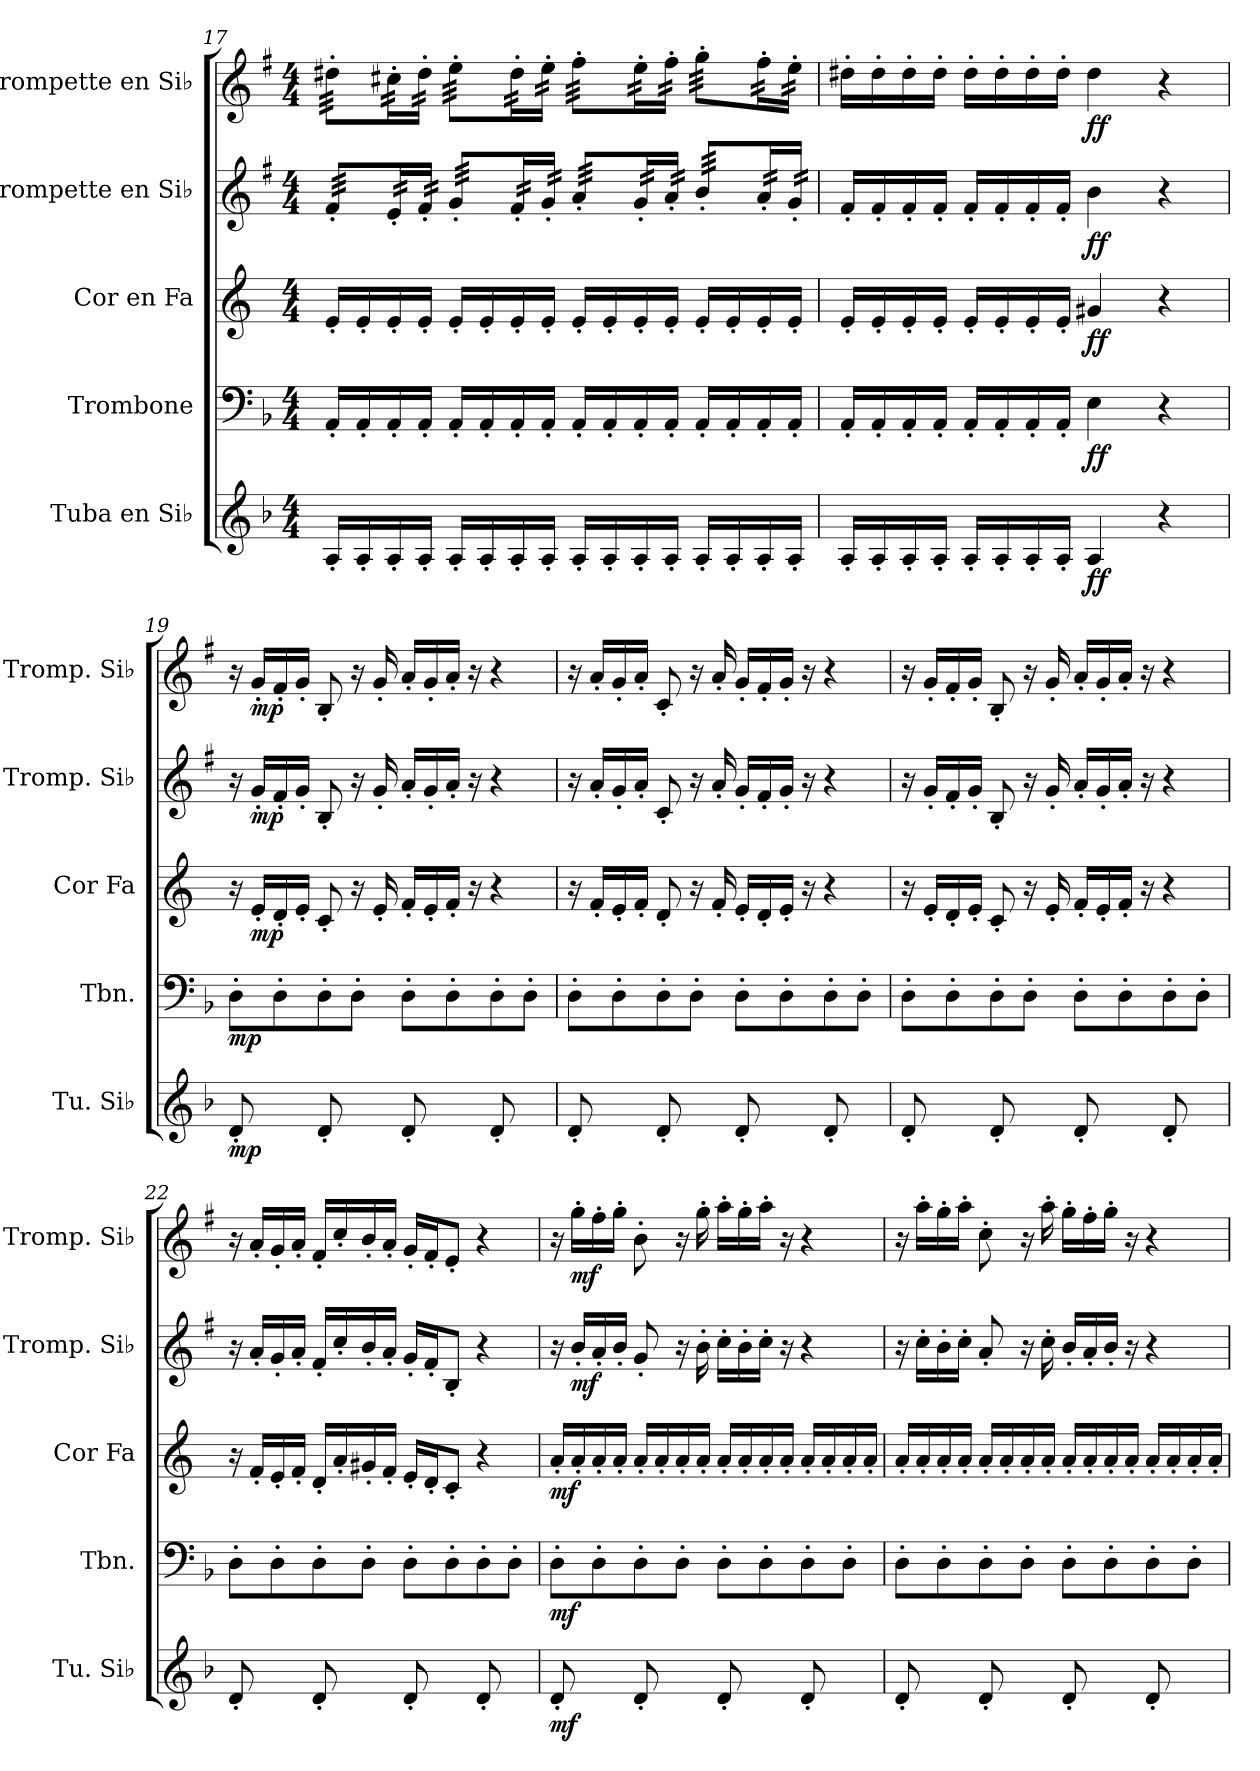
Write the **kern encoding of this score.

**kern	**dynam	**kern	**dynam	**kern	**dynam	**kern	**dynam	**kern	**dynam
*part5	*part5	*part4	*part4	*part3	*part3	*part2	*part2	*part1	*part1
*staff5	*staff5	*staff4	*staff4	*staff3	*staff3	*staff2	*staff2	*staff1	*staff1
*I"Tuba en Si♭	*	*I"Trombone	*	*I"Cor en Fa	*	*I"Trompette en Si♭	*	*I"Trompette en Si♭	*
*I'Tu. Si♭	*	*I'Tbn.	*	*I'Cor Fa	*	*I'Tromp. Si♭	*	*I'Tromp. Si♭	*
!!LO:LB:g=z
*clefG2	*	*clefF4	*	*clefG2	*	*clefG2	*	*clefG2	*
*ITrd15c26	*	*	*	*ITrd4c7	*	*ITrd1c2	*	*ITrd1c2	*
*k[b-]	*	*k[b-]	*	*k[b-]	*	*k[b-]	*	*k[b-]	*
*M4/4	*	*M4/4	*	*M4/4	*	*M4/4	*	*M4/4	*
=17	=17	=17	=17	=17	=17	=17	=17	=17	=17
*	*	*	*	*	*	*tremolo	*	*	*
*	*	*	*	*	*	*	*	*tremolo	*
16AAA'/LL	.	16AA'/LL	.	16A'/LL	.	64e'/LLLL	.	64cc#X'\LLLL	.
.	.	.	.	.	.	64e'/	.	64cc#X'\	.
.	.	.	.	.	.	64e'/	.	64cc#X'\	.
.	.	.	.	.	.	64e'/	.	64cc#X'\	.
16AAA'/	.	16AA'/	.	16A'/	.	64e'/	.	64cc#'\	.
.	.	.	.	.	.	64e'/	.	64cc#'\	.
.	.	.	.	.	.	64e'/	.	64cc#'\	.
.	.	.	.	.	.	64e'/	.	64cc#'\	.
16AAA'/	.	16AA'/	.	16A'/	.	64d'/	.	64bn'\	.
.	.	.	.	.	.	64d'/	.	64bn'\	.
.	.	.	.	.	.	64d'/	.	64bn'\	.
.	.	.	.	.	.	64d'/	.	64bn'\	.
16AAA'/JJ	.	16AA'/JJ	.	16A'/JJ	.	64e'/	.	64cc#'\	.
.	.	.	.	.	.	64e'/	.	64cc#'\	.
.	.	.	.	.	.	64e'/	.	64cc#'\	.
.	.	.	.	.	.	64e'/JJJJ	.	64cc#'\JJJJ	.
16AAA'/LL	.	16AA'/LL	.	16A'/LL	.	64f'/LLLL	.	64dd'\LLLL	.
.	.	.	.	.	.	64f'/	.	64dd'\	.
.	.	.	.	.	.	64f'/	.	64dd'\	.
.	.	.	.	.	.	64f'/	.	64dd'\	.
16AAA'/	.	16AA'/	.	16A'/	.	64f'/	.	64dd'\	.
.	.	.	.	.	.	64f'/	.	64dd'\	.
.	.	.	.	.	.	64f'/	.	64dd'\	.
.	.	.	.	.	.	64f'/	.	64dd'\	.
16AAA'/	.	16AA'/	.	16A'/	.	64e'/	.	64cc#'\	.
.	.	.	.	.	.	64e'/	.	64cc#'\	.
.	.	.	.	.	.	64e'/	.	64cc#'\	.
.	.	.	.	.	.	64e'/	.	64cc#'\	.
16AAA'/JJ	.	16AA'/JJ	.	16A'/JJ	.	64f'/	.	64dd'\	.
.	.	.	.	.	.	64f'/	.	64dd'\	.
.	.	.	.	.	.	64f'/	.	64dd'\	.
.	.	.	.	.	.	64f'/JJJJ	.	64dd'\JJJJ	.
16AAA'/LL	.	16AA'/LL	.	16A'/LL	.	64g'/LLLL	.	64ee'\LLLL	.
.	.	.	.	.	.	64g'/	.	64ee'\	.
.	.	.	.	.	.	64g'/	.	64ee'\	.
.	.	.	.	.	.	64g'/	.	64ee'\	.
16AAA'/	.	16AA'/	.	16A'/	.	64g'/	.	64ee'\	.
.	.	.	.	.	.	64g'/	.	64ee'\	.
.	.	.	.	.	.	64g'/	.	64ee'\	.
.	.	.	.	.	.	64g'/	.	64ee'\	.
16AAA'/	.	16AA'/	.	16A'/	.	64f'/	.	64dd'\	.
.	.	.	.	.	.	64f'/	.	64dd'\	.
.	.	.	.	.	.	64f'/	.	64dd'\	.
.	.	.	.	.	.	64f'/	.	64dd'\	.
16AAA'/JJ	.	16AA'/JJ	.	16A'/JJ	.	64g'/	.	64ee'\	.
.	.	.	.	.	.	64g'/	.	64ee'\	.
.	.	.	.	.	.	64g'/	.	64ee'\	.
.	.	.	.	.	.	64g'/JJJJ	.	64ee'\JJJJ	.
16AAA'/LL	.	16AA'/LL	.	16A'/LL	.	64a'/LLLL	.	64ff'\LLLL	.
.	.	.	.	.	.	64a'/	.	64ff'\	.
.	.	.	.	.	.	64a'/	.	64ff'\	.
.	.	.	.	.	.	64a'/	.	64ff'\	.
16AAA'/	.	16AA'/	.	16A'/	.	64a'/	.	64ff'\	.
.	.	.	.	.	.	64a'/	.	64ff'\	.
.	.	.	.	.	.	64a'/	.	64ff'\	.
.	.	.	.	.	.	64a'/	.	64ff'\	.
16AAA'/	.	16AA'/	.	16A'/	.	64g'/	.	64ee'\	.
.	.	.	.	.	.	64g'/	.	64ee'\	.
.	.	.	.	.	.	64g'/	.	64ee'\	.
.	.	.	.	.	.	64g'/	.	64ee'\	.
16AAA'/JJ	.	16AA'/JJ	.	16A'/JJ	.	64f'/	.	64dd'\	.
.	.	.	.	.	.	64f'/	.	64dd'\	.
.	.	.	.	.	.	64f'/	.	64dd'\	.
.	.	.	.	.	.	64f'/JJJJ	.	64dd'\JJJJ	.
*	*	*	*	*	*	*	*	*Xtremolo	*
*	*	*	*	*	*	*Xtremolo	*	*	*
=18	=18	=18	=18	=18	=18	=18	=18	=18	=18
16AAA'/LL	.	16AA'/LL	.	16A'/LL	.	16e'/LL	.	16cc#X'\LL	.
16AAA'/	.	16AA'/	.	16A'/	.	16e'/	.	16cc#'\	.
16AAA'/	.	16AA'/	.	16A'/	.	16e'/	.	16cc#'\	.
16AAA'/JJ	.	16AA'/JJ	.	16A'/JJ	.	16e'/JJ	.	16cc#'\JJ	.
16AAA'/LL	.	16AA'/LL	.	16A'/LL	.	16e'/LL	.	16cc#'\LL	.
16AAA'/	.	16AA'/	.	16A'/	.	16e'/	.	16cc#'\	.
16AAA'/	.	16AA'/	.	16A'/	.	16e'/	.	16cc#'\	.
16AAA'/JJ	.	16AA'/JJ	.	16A'/JJ	.	16e'/JJ	.	16cc#'\JJ	.
!	!LO:DY:b	!	!LO:DY:b	!	!LO:DY:b	!	!LO:DY:b	!	!LO:DY:b
4AAA/	ff	4E\	ff	4c#X/	ff	4a\	ff	4cc#\	ff
4r	.	4r	.	4r	.	4r	.	4r	.
!!LO:PB:g=z
=19	=19	=19	=19	=19	=19	=19	=19	=19	=19
!	!LO:DY:b	!	!LO:DY:b	!	!	!	!	!	!
8DD'/	mp	8D'\L	mp	16r	.	16r	.	16r	.
!	!	!	!	!	!LO:DY:b	!	!LO:DY:b	!	!LO:DY:b
.	.	.	.	16A'/LL	mp	16f'/LL	mp	16f'/LL	mp
8ryy	.	8D'\	.	16G'/	.	16e'/	.	16e'/	.
.	.	.	.	16A'/JJ	.	16f'/JJ	.	16f'/JJ	.
8DD'/	.	8D'\	.	8F'/	.	8A'/	.	8A'/	.
8ryy	.	8D'\J	.	16r	.	16r	.	16r	.
.	.	.	.	16A'/	.	16f'/	.	16f'/	.
8DD'/	.	8D'\L	.	16B-'/LL	.	16g'/LL	.	16g'/LL	.
.	.	.	.	16A'/	.	16f'/	.	16f'/	.
8ryy	.	8D'\	.	16B-'/JJ	.	16g'/JJ	.	16g'/JJ	.
.	.	.	.	16r	.	16r	.	16r	.
8DD'/	.	8D'\	.	4r	.	4r	.	4r	.
8ryy	.	8D'\J	.	.	.	.	.	.	.
=20	=20	=20	=20	=20	=20	=20	=20	=20	=20
8DD'/	.	8D'\L	.	16r	.	16r	.	16r	.
.	.	.	.	16B-'/LL	.	16g'/LL	.	16g'/LL	.
8ryy	.	8D'\	.	16A'/	.	16f'/	.	16f'/	.
.	.	.	.	16B-'/JJ	.	16g'/JJ	.	16g'/JJ	.
8DD'/	.	8D'\	.	8G'/	.	8B-'/	.	8B-'/	.
8ryy	.	8D'\J	.	16r	.	16r	.	16r	.
.	.	.	.	16B-'/	.	16g'/	.	16g'/	.
8DD'/	.	8D'\L	.	16A'/LL	.	16f'/LL	.	16f'/LL	.
.	.	.	.	16G'/	.	16e'/	.	16e'/	.
8ryy	.	8D'\	.	16A'/JJ	.	16f'/JJ	.	16f'/JJ	.
.	.	.	.	16r	.	16r	.	16r	.
8DD'/	.	8D'\	.	4r	.	4r	.	4r	.
8ryy	.	8D'\J	.	.	.	.	.	.	.
=21	=21	=21	=21	=21	=21	=21	=21	=21	=21
8DD'/	.	8D'\L	.	16r	.	16r	.	16r	.
.	.	.	.	16A'/LL	.	16f'/LL	.	16f'/LL	.
8ryy	.	8D'\	.	16G'/	.	16e'/	.	16e'/	.
.	.	.	.	16A'/JJ	.	16f'/JJ	.	16f'/JJ	.
8DD'/	.	8D'\	.	8F'/	.	8A'/	.	8A'/	.
8ryy	.	8D'\J	.	16r	.	16r	.	16r	.
.	.	.	.	16A'/	.	16f'/	.	16f'/	.
8DD'/	.	8D'\L	.	16B-'/LL	.	16g'/LL	.	16g'/LL	.
.	.	.	.	16A'/	.	16f'/	.	16f'/	.
8ryy	.	8D'\	.	16B-'/JJ	.	16g'/JJ	.	16g'/JJ	.
.	.	.	.	16r	.	16r	.	16r	.
8DD'/	.	8D'\	.	4r	.	4r	.	4r	.
8ryy	.	8D'\J	.	.	.	.	.	.	.
!!LO:LB:g=z
=22	=22	=22	=22	=22	=22	=22	=22	=22	=22
8DD'/	.	8D'\L	.	16r	.	16r	.	16r	.
.	.	.	.	16B-'/LL	.	16g'/LL	.	16g'/LL	.
8ryy	.	8D'\	.	16A'/	.	16f'/	.	16f'/	.
.	.	.	.	16B-'/JJ	.	16g'/JJ	.	16g'/JJ	.
8DD'/	.	8D'\	.	16G'/LL	.	16e'/LL	.	16e'/LL	.
.	.	.	.	16d'/	.	16b-'/	.	16b-'/	.
8ryy	.	8D'\J	.	16c#X'/	.	16a'/	.	16a'/	.
.	.	.	.	16B-'/JJ	.	16g'/JJ	.	16g'/JJ	.
8DD'/	.	8D'\L	.	16A'/LL	.	16f'/LL	.	16f'/LL	.
.	.	.	.	16G'/J	.	16e'/J	.	16e'/J	.
8ryy	.	8D'\	.	8F'/J	.	8A'/J	.	8d'/J	.
8DD'/	.	8D'\	.	4r	.	4r	.	4r	.
8ryy	.	8D'\J	.	.	.	.	.	.	.
=23	=23	=23	=23	=23	=23	=23	=23	=23	=23
!	!LO:DY:b	!	!LO:DY:b	!	!LO:DY:b	!	!	!	!
8DD'/	mf	8D'\L	mf	16d'/LL	mf	16r	.	16r	.
!	!	!	!	!	!	!	!LO:DY:b	!	!LO:DY:b
.	.	.	.	16d'/	.	16a'/LL	mf	16ff'\LL	mf
8ryy	.	8D'\	.	16d'/	.	16g'/	.	16ee'\	.
.	.	.	.	16d'/JJ	.	16a'/JJ	.	16ff'\JJ	.
8DD'/	.	8D'\	.	16d'/LL	.	8f'/	.	8a'\	.
.	.	.	.	16d'/	.	.	.	.	.
8ryy	.	8D'\J	.	16d'/	.	16r	.	16r	.
.	.	.	.	16d'/JJ	.	16a'\	.	16ff'\	.
8DD'/	.	8D'\L	.	16d'/LL	.	16b-'\LL	.	16gg'\LL	.
.	.	.	.	16d'/	.	16a'\	.	16ff'\	.
8ryy	.	8D'\	.	16d'/	.	16b-'\JJ	.	16gg'\JJ	.
.	.	.	.	16d'/JJ	.	16r	.	16r	.
8DD'/	.	8D'\	.	16d'/LL	.	4r	.	4r	.
.	.	.	.	16d'/	.	.	.	.	.
8ryy	.	8D'\J	.	16d'/	.	.	.	.	.
.	.	.	.	16d'/JJ	.	.	.	.	.
!!LO:PB:g=z
=24	=24	=24	=24	=24	=24	=24	=24	=24	=24
8DD'/	.	8D'\L	.	16d'/LL	.	16r	.	16r	.
.	.	.	.	16d'/	.	16b-'\LL	.	16gg'\LL	.
8ryy	.	8D'\	.	16d'/	.	16a'\	.	16ff'\	.
.	.	.	.	16d'/JJ	.	16b-'\JJ	.	16gg'\JJ	.
8DD'/	.	8D'\	.	16d'/LL	.	8g'/	.	8b-'\	.
.	.	.	.	16d'/	.	.	.	.	.
8ryy	.	8D'\J	.	16d'/	.	16r	.	16r	.
.	.	.	.	16d'/JJ	.	16b-'\	.	16gg'\	.
8DD'/	.	8D'\L	.	16d'/LL	.	16a'/LL	.	16ff'\LL	.
.	.	.	.	16d'/	.	16g'/	.	16ee'\	.
8ryy	.	8D'\	.	16d'/	.	16a'/JJ	.	16ff'\JJ	.
.	.	.	.	16d'/JJ	.	16r	.	16r	.
8DD'/	.	8D'\	.	16d'/LL	.	4r	.	4r	.
.	.	.	.	16d'/	.	.	.	.	.
8ryy	.	8D'\J	.	16d'/	.	.	.	.	.
.	.	.	.	16d'/JJ	.	.	.	.	.
=	=	=	=	=	=	=	=	=	=
*-	*-	*-	*-	*-	*-	*-	*-	*-	*-
